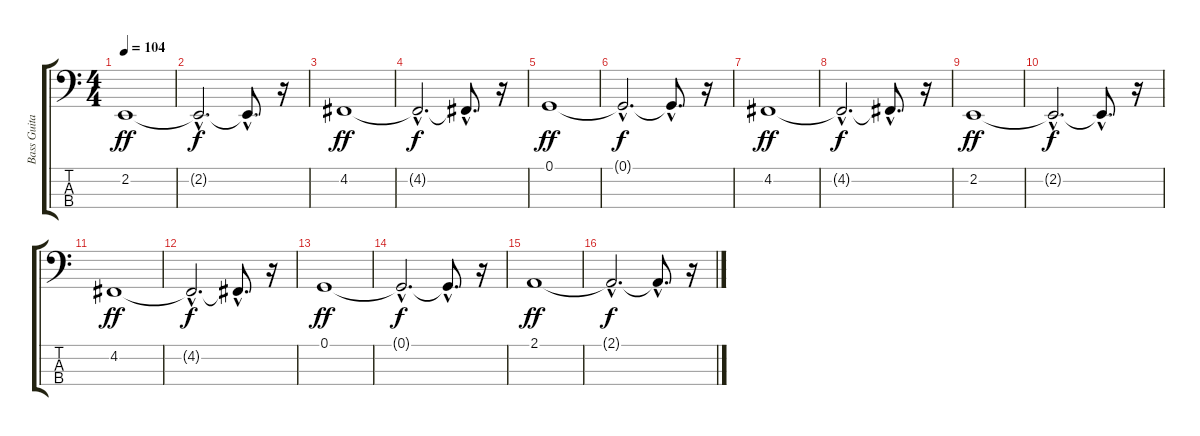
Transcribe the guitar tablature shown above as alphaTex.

\track ("Bass Guitar" "Bass Guita") {instrument acousticgrandpiano}
\staff {score tabs}
\tuning (G2 D2 A1 E1) {hide}
\ts (4 4)
\tempo 104
\clef f4
\ks c
2.2.1{dy ff instrument acousticgrandpiano} |
2.2{hac t}.2{d dy f} 2.2{hac t}.8{d} r.16 |
4.2.1{dy ff} |
4.2{hac t}.2{d dy f} 4.2{hac t}.8{d} r.16 |
0.1.1{dy ff} |
0.1{hac t}.2{d dy f} 0.1{hac t}.8{d} r.16 |
4.2.1{dy ff} |
4.2{hac t}.2{d dy f} 4.2{hac t}.8{d} r.16 |
2.2.1{dy ff} |
2.2{hac t}.2{d dy f} 2.2{hac t}.8{d} r.16 |
4.2.1{dy ff} |
4.2{hac t}.2{d dy f} 4.2{hac t}.8{d} r.16 |
0.1.1{dy ff} |
0.1{hac t}.2{d dy f} 0.1{hac t}.8{d} r.16 |
2.1.1{dy ff} |
2.1{hac t}.2{d dy f} 2.1{hac t}.8{d} r.16
